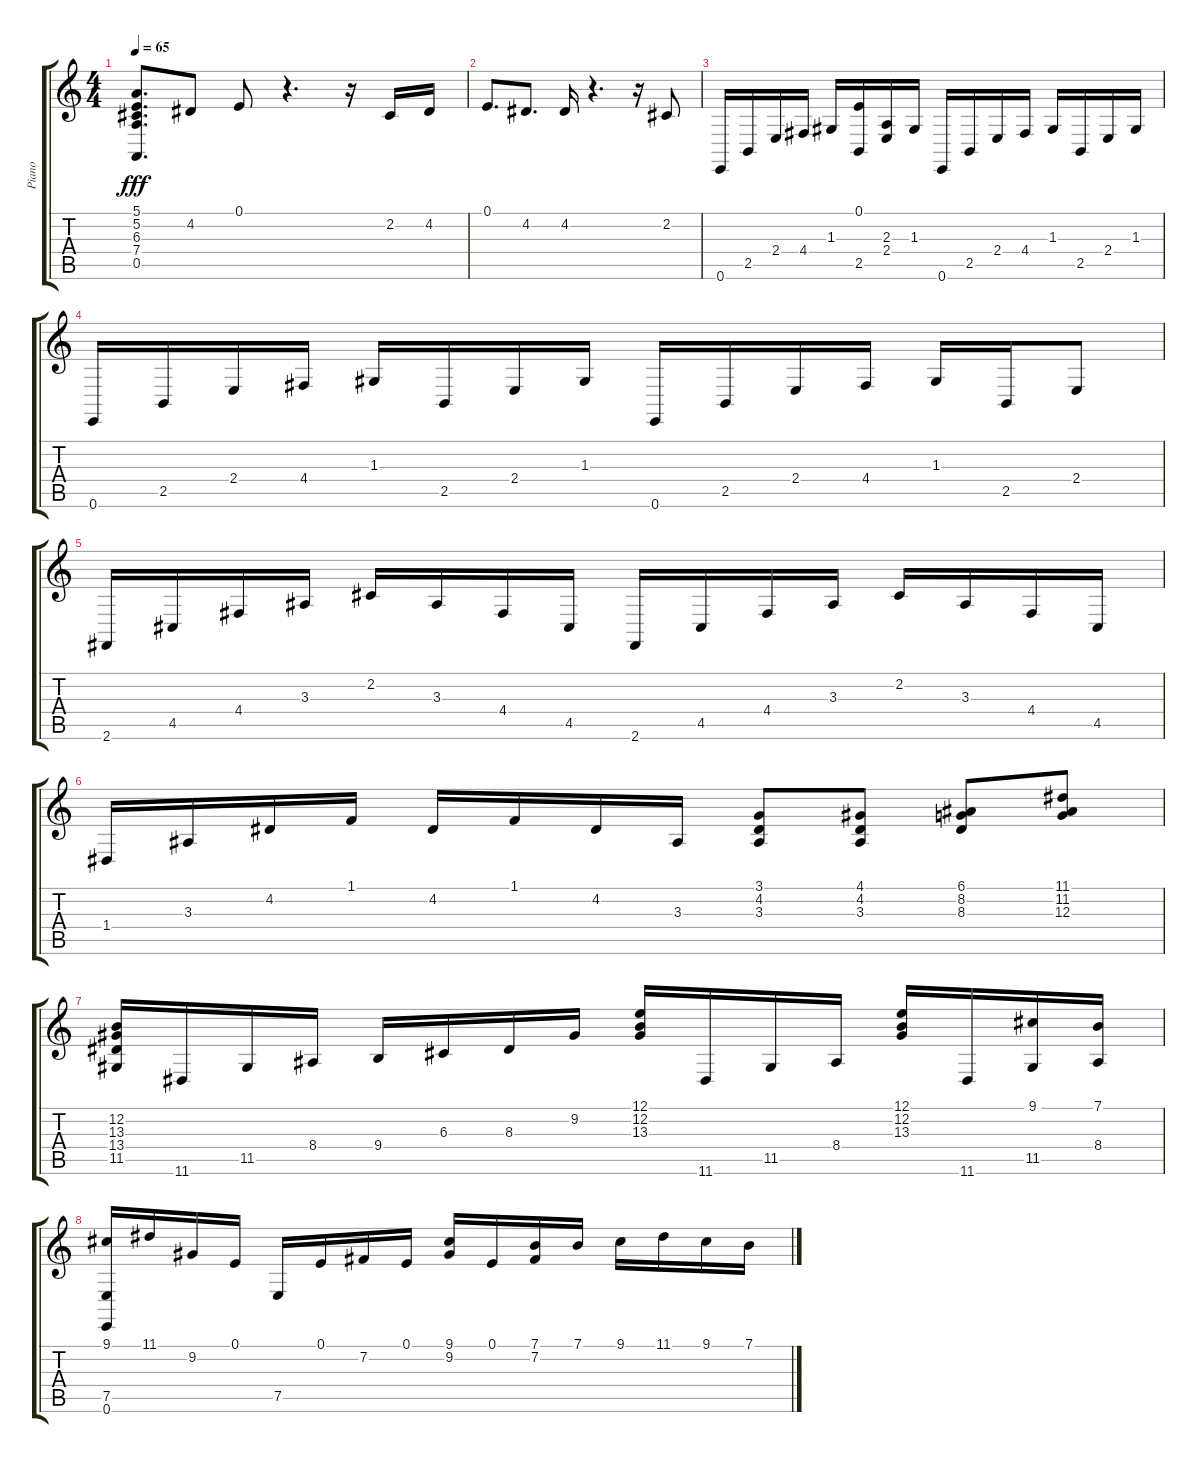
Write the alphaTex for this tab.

\track ("Piano" "Piano") {instrument acousticgrandpiano}
\staff {score tabs}
\tuning (E4 B3 G3 D3 A2 E2) {hide}
\ts (4 4)
\tempo 65
\clef g2
\ks c
(5.1 5.2 6.3 7.4 0.5).8{d dy fff} 4.2.8 0.1.8 r.4{d} r.16 2.2.16 4.2.16 |
0.1.8{d} 4.2.8{d} 4.2.16 r.4{d} r.16 2.2.8 |
0.6.16 2.5.16 2.4.16 4.4.16 1.3.16 (0.1 2.5).16 (2.3 2.4).16 1.3.16 0.6.16 2.5.16 2.4.16 4.4.16 1.3.16 2.5.16 2.4.16 1.3.16 |
0.6.16 2.5.16 2.4.16 4.4.16 1.3.16 2.5.16 2.4.16 1.3.16 0.6.16 2.5.16 2.4.16 4.4.16 1.3.16 2.5.16 2.4.8 |
2.6.16 4.5.16 4.4.16 3.3.16 2.2.16 3.3.16 4.4.16 4.5.16 2.6.16 4.5.16 4.4.16 3.3.16 2.2.16 3.3.16 4.4.16 4.5.16 |
1.4.16 3.3.16 4.2.16 1.1.16 4.2.16 1.1.16 4.2.16{volume 11} 3.3.16{volume 12} (3.1 4.2 3.3).8{volume 12} (4.1 4.2 3.3).8{volume 13} (6.1 8.2 8.3).8{volume 14} (11.1 11.2 12.3).8{volume 15} |
(12.2 13.3 13.4 11.5).16{volume 12} 11.6.16 11.5.16 8.4.16 9.4.16 6.3.16 8.3.16 9.2.16 (12.1 12.2 13.3).16 11.6.16 11.5.16 8.4.16 (12.1 12.2 13.3).16 11.6.16 (9.1 11.5).16 (7.1 8.4).16 |
(9.1 7.5 0.6).16 11.1.16 9.2.16 0.1.16 7.5.16 0.1.16 7.2.16 0.1.16 (9.1 9.2).16 0.1.16 (7.1 7.2).16 7.1.16 9.1.16 11.1.16 9.1.16 7.1.16
